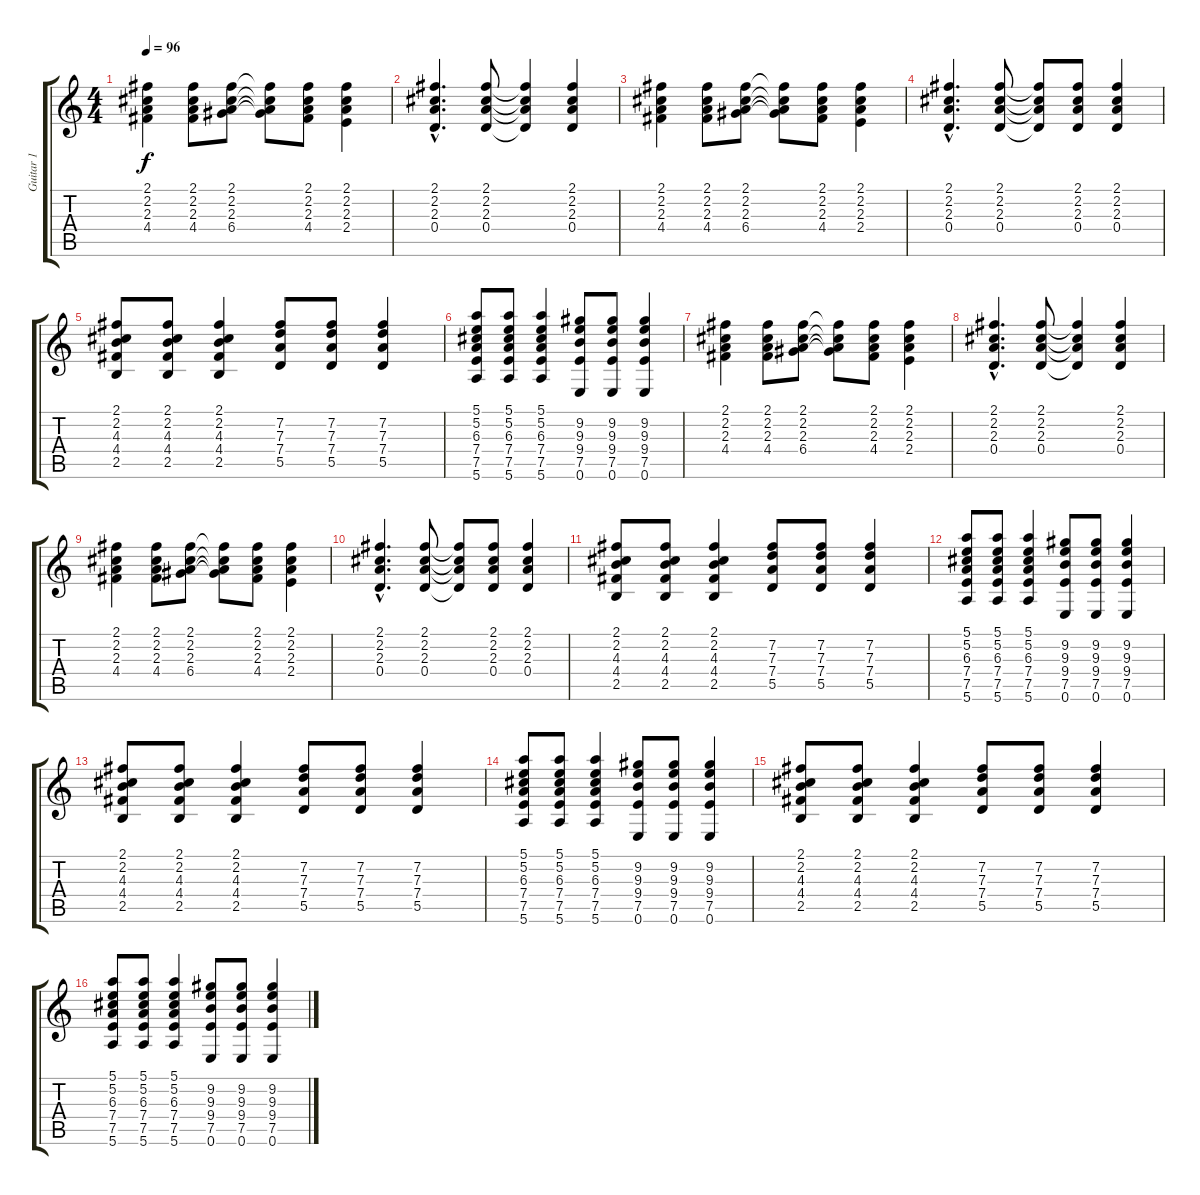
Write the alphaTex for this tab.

\track ("Guitar 1" "Guitar 1") {instrument electricguitarclean}
\staff {score tabs}
\tuning (E4 B3 G3 D3 A2 E2) {hide}
\ts (4 4)
\tempo 96
\clef g2
\ks c
(2.1 2.2 2.3 4.4).4{dy f} (2.1 2.2 2.3 4.4).8 (2.1 2.2 2.3 6.4).8 (2.1{t} 2.2{t} 2.3{t} 6.4{t}).8 (2.1 2.2 2.3 4.4).8 (2.1 2.2 2.3 2.4).4 |
(2.1{hac} 2.2{hac} 2.3{hac} 0.4{hac}).4{d} (2.1 2.2 2.3 0.4).8 (2.1{t} 2.2{t} 2.3{t} 0.4{t}).4 (2.1 2.2 2.3 0.4).4 |
(2.1 2.2 2.3 4.4).4 (2.1 2.2 2.3 4.4).8 (2.1 2.2 2.3 6.4).8 (2.1{t} 2.2{t} 2.3{t} 6.4{t}).8 (2.1 2.2 2.3 4.4).8 (2.1 2.2 2.3 2.4).4 |
(2.1{hac} 2.2{hac} 2.3{hac} 0.4{hac}).4{d} (2.1 2.2 2.3 0.4).8 (2.1{t} 2.2{t} 2.3{t} 0.4{t}).8 (2.1 2.2 2.3 0.4).8 (2.1 2.2 2.3 0.4).4 |
(2.1 2.2 4.3 4.4 2.5).8 (2.1 2.2 4.3 4.4 2.5).8 (2.1 2.2 4.3 4.4 2.5).4 (7.2 7.3 7.4 5.5).8 (7.2 7.3 7.4 5.5).8 (7.2 7.3 7.4 5.5).4 |
(5.1 5.2 6.3 7.4 7.5 5.6).8 (5.1 5.2 6.3 7.4 7.5 5.6).8 (5.1 5.2 6.3 7.4 7.5 5.6).4 (9.2 9.3 9.4 7.5 0.6).8 (9.2 9.3 9.4 7.5 0.6).8 (9.2 9.3 9.4 7.5 0.6).4 |
(2.1 2.2 2.3 4.4).4 (2.1 2.2 2.3 4.4).8 (2.1 2.2 2.3 6.4).8 (2.1{t} 2.2{t} 2.3{t} 6.4{t}).8 (2.1 2.2 2.3 4.4).8 (2.1 2.2 2.3 2.4).4 |
(2.1{hac} 2.2{hac} 2.3{hac} 0.4{hac}).4{d} (2.1 2.2 2.3 0.4).8 (2.1{t} 2.2{t} 2.3{t} 0.4{t}).4 (2.1 2.2 2.3 0.4).4 |
(2.1 2.2 2.3 4.4).4 (2.1 2.2 2.3 4.4).8 (2.1 2.2 2.3 6.4).8 (2.1{t} 2.2{t} 2.3{t} 6.4{t}).8 (2.1 2.2 2.3 4.4).8 (2.1 2.2 2.3 2.4).4 |
(2.1{hac} 2.2{hac} 2.3{hac} 0.4{hac}).4{d} (2.1 2.2 2.3 0.4).8 (2.1{t} 2.2{t} 2.3{t} 0.4{t}).8 (2.1 2.2 2.3 0.4).8 (2.1 2.2 2.3 0.4).4 |
(2.1 2.2 4.3 4.4 2.5).8 (2.1 2.2 4.3 4.4 2.5).8 (2.1 2.2 4.3 4.4 2.5).4 (7.2 7.3 7.4 5.5).8 (7.2 7.3 7.4 5.5).8 (7.2 7.3 7.4 5.5).4 |
(5.1 5.2 6.3 7.4 7.5 5.6).8 (5.1 5.2 6.3 7.4 7.5 5.6).8 (5.1 5.2 6.3 7.4 7.5 5.6).4 (9.2 9.3 9.4 7.5 0.6).8 (9.2 9.3 9.4 7.5 0.6).8 (9.2 9.3 9.4 7.5 0.6).4 |
(2.1 2.2 4.3 4.4 2.5).8 (2.1 2.2 4.3 4.4 2.5).8 (2.1 2.2 4.3 4.4 2.5).4 (7.2 7.3 7.4 5.5).8 (7.2 7.3 7.4 5.5).8 (7.2 7.3 7.4 5.5).4 |
(5.1 5.2 6.3 7.4 7.5 5.6).8 (5.1 5.2 6.3 7.4 7.5 5.6).8 (5.1 5.2 6.3 7.4 7.5 5.6).4 (9.2 9.3 9.4 7.5 0.6).8 (9.2 9.3 9.4 7.5 0.6).8 (9.2 9.3 9.4 7.5 0.6).4 |
(2.1 2.2 4.3 4.4 2.5).8 (2.1 2.2 4.3 4.4 2.5).8 (2.1 2.2 4.3 4.4 2.5).4 (7.2 7.3 7.4 5.5).8 (7.2 7.3 7.4 5.5).8 (7.2 7.3 7.4 5.5).4 |
(5.1 5.2 6.3 7.4 7.5 5.6).8 (5.1 5.2 6.3 7.4 7.5 5.6).8 (5.1 5.2 6.3 7.4 7.5 5.6).4 (9.2 9.3 9.4 7.5 0.6).8 (9.2 9.3 9.4 7.5 0.6).8 (9.2 9.3 9.4 7.5 0.6).4
